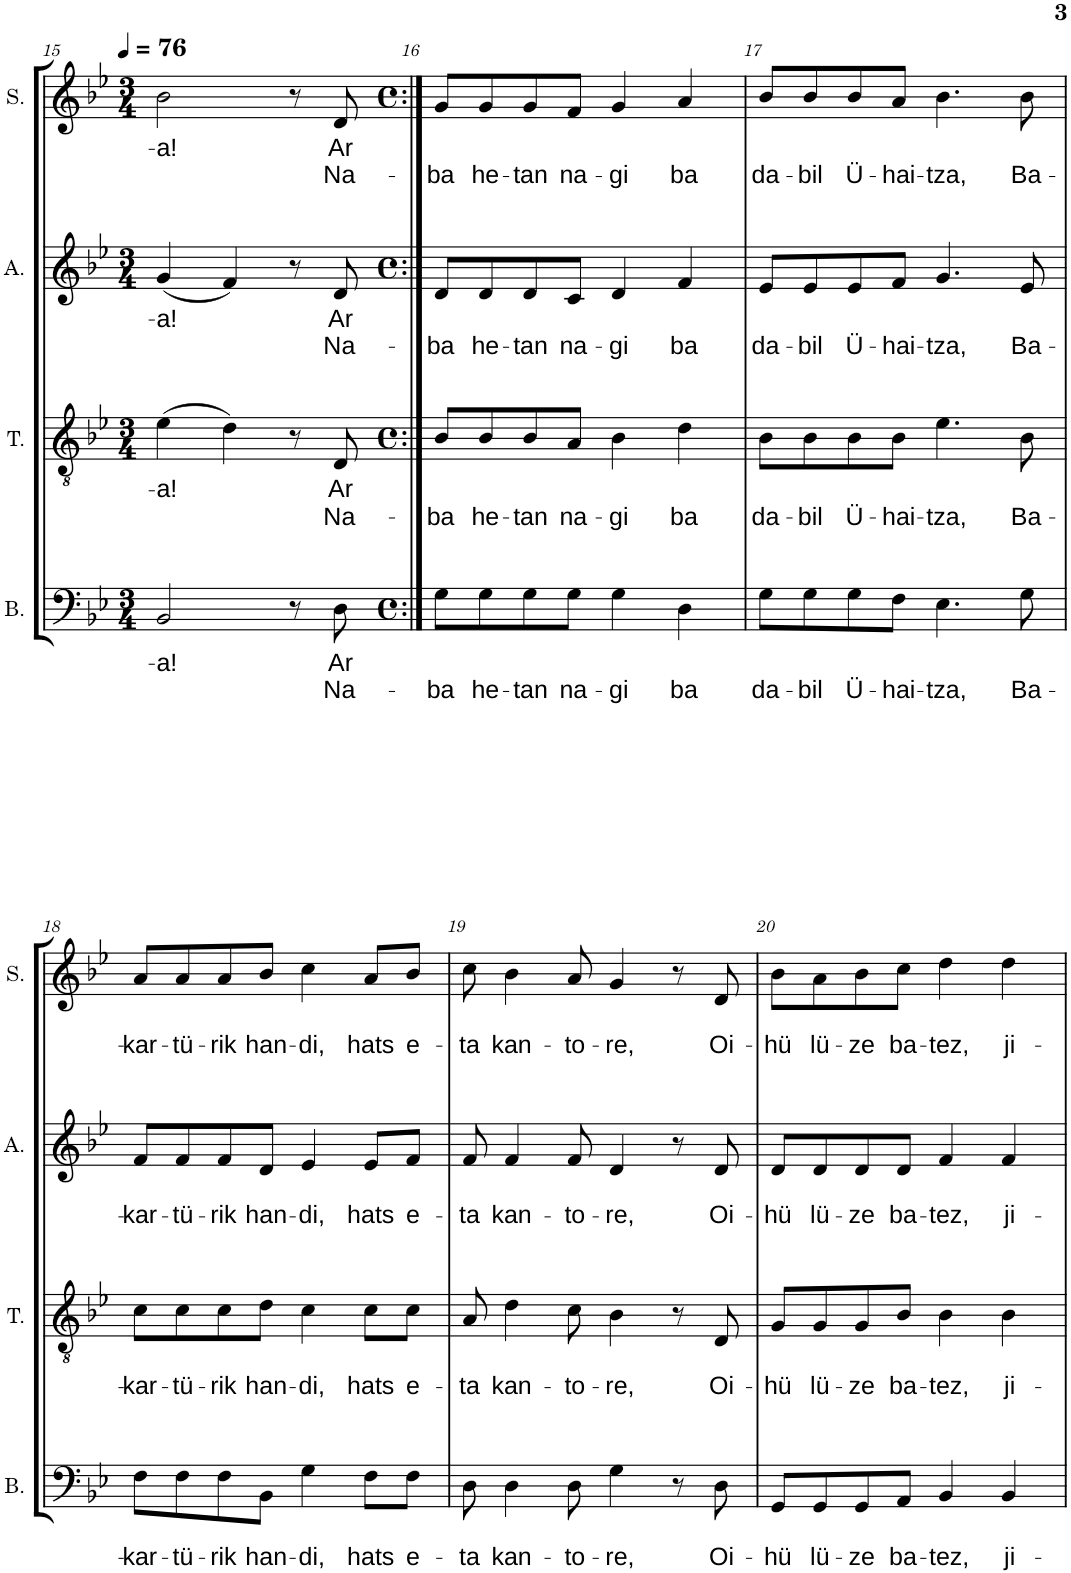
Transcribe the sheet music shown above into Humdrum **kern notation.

**kern	**text	**text	**kern	**text	**text	**kern	**text	**text	**kern	**text	**text
*part4	*part4	*part4	*part3	*part3	*part3	*part2	*part2	*part2	*part1	*part1	*part1
*staff4	*staff4	*staff4	*staff3	*staff3	*staff3	*staff2	*staff2	*staff2	*staff1	*staff1	*staff1
*I"Basse	*	*	*I"Ténor	*	*	*I"Alto	*	*	*I"Soprano	*	*
*I'B.	*	*	*I'T.	*	*	*I'A.	*	*	*I'S.	*	*
!!LO:PB:g=z
*clefF4	*	*	*clefGv2	*	*	*clefG2	*	*	*clefG2	*	*
*k[b-e-]	*	*	*k[b-e-]	*	*	*k[b-e-]	*	*	*k[b-e-]	*	*
*M3/4	*	*	*M3/4	*	*	*M3/4	*	*	*M3/4	*	*
*MM76	*	*	*MM76	*	*	*MM76	*	*	*MM76	*	*
=15	=15	=15	=15	=15	=15	=15	=15	=15	=15	=15	=15
!	!LO:LY:b	!	!	!LO:LY:b	!	!	!LO:LY:b	!	!	!LO:LY:b	!
2BB-/	-a!	.	(4e-\	-a!	.	(4g/	-a!	.	2b-\	-a!	.
.	.	.	4d\)	.	.	4f/)	.	.	.	.	.
8r	.	.	8r	.	.	8r	.	.	8r	.	.
!	!LO:LY:b	!LO:LY:b	!	!LO:LY:b	!LO:LY:b	!	!LO:LY:b	!LO:LY:b	!	!LO:LY:b	!LO:LY:b
8D\	Ar	Na-	8D/	Ar	Na-	8d/	Ar	Na-	8d/	Ar	Na-
=16:|!	=16:|!	=16:|!	=16:|!	=16:|!	=16:|!	=16:|!	=16:|!	=16:|!	=16:|!	=16:|!	=16:|!
!	!	!LO:LY:b	!	!	!LO:LY:b	!	!	!LO:LY:b	!	!	!LO:LY:b
8G\L	.	-ba	8B-/L	.	-ba	8d/L	.	-ba	8g/L	.	-ba
!	!	!LO:LY:b	!	!	!LO:LY:b	!	!	!LO:LY:b	!	!	!LO:LY:b
8G\	.	he-	8B-/	.	he-	8d/	.	he-	8g/	.	he-
!	!	!LO:LY:b	!	!	!LO:LY:b	!	!	!LO:LY:b	!	!	!LO:LY:b
8G\	.	-tan	8B-/	.	-tan	8d/	.	-tan	8g/	.	-tan
!	!	!LO:LY:b	!	!	!LO:LY:b	!	!	!LO:LY:b	!	!	!LO:LY:b
8G\J	.	na-	8A/J	.	na-	8c/J	.	na-	8f/J	.	na-
!	!	!LO:LY:b	!	!	!LO:LY:b	!	!	!LO:LY:b	!	!	!LO:LY:b
4G\	.	-gi	4B-\	.	-gi	4d/	.	-gi	4g/	.	-gi
!	!	!LO:LY:b	!	!	!LO:LY:b	!	!	!LO:LY:b	!	!	!LO:LY:b
4D\	.	ba	4d\	.	ba	4f/	.	ba	4a/	.	ba
=17	=17	=17	=17	=17	=17	=17	=17	=17	=17	=17	=17
!	!	!LO:LY:b	!	!	!LO:LY:b	!	!	!LO:LY:b	!	!	!LO:LY:b
8G\L	.	da-	8B-\L	.	da-	8e-/L	.	da-	8b-/L	.	da-
!	!	!LO:LY:b	!	!	!LO:LY:b	!	!	!LO:LY:b	!	!	!LO:LY:b
8G\	.	-bil	8B-\	.	-bil	8e-/	.	-bil	8b-/	.	-bil
!	!	!LO:LY:b	!	!	!LO:LY:b	!	!	!LO:LY:b	!	!	!LO:LY:b
8G\	.	Ü-	8B-\	.	Ü-	8e-/	.	Ü-	8b-/	.	Ü-
!	!	!LO:LY:b	!	!	!LO:LY:b	!	!	!LO:LY:b	!	!	!LO:LY:b
8F\J	.	-hai-	8B-\J	.	-hai-	8f/J	.	-hai-	8a/J	.	-hai-
!	!	!LO:LY:b	!	!	!LO:LY:b	!	!	!LO:LY:b	!	!	!LO:LY:b
[4E-\	.	-tza,	[4e-\	.	-tza,	[4g/	.	-tza,	[4b-\	.	-tza,
8ryy	.	.	8ryy	.	.	8ryy	.	.	8ryy	.	.
!	!	!LO:LY:b	!	!	!LO:LY:b	!	!	!LO:LY:b	!	!	!LO:LY:b
8G\	.	Ba-	8B-\	.	Ba-	8e-/	.	Ba-	8b-\	.	Ba-
!!LO:LB:g=z
=18	=18	=18	=18	=18	=18	=18	=18	=18	=18	=18	=18
!	!	!LO:LY:b	!	!	!LO:LY:b	!	!	!LO:LY:b	!	!	!LO:LY:b
8F\L	.	-kar-	8c\L	.	-kar-	8f/L	.	-kar-	8a/L	.	-kar-
8E-\]	.	.	8e-\]	.	.	8g/]	.	.	8b-\]	.	.
!	!	!LO:LY:b	!	!	!LO:LY:b	!	!	!LO:LY:b	!	!	!LO:LY:b
8F\	.	-tü-	8c\	.	-tü-	8f/	.	-tü-	8a/	.	-tü-
!	!	!LO:LY:b	!	!	!LO:LY:b	!	!	!LO:LY:b	!	!	!LO:LY:b
8F\	.	-rik	8c\	.	-rik	8f/	.	-rik	8a/	.	-rik
!	!	!LO:LY:b	!	!	!LO:LY:b	!	!	!LO:LY:b	!	!	!LO:LY:b
8BB-\J	.	han-	8d\J	.	han-	8d/J	.	han-	8b-/J	.	han-
!	!	!LO:LY:b	!	!	!LO:LY:b	!	!	!LO:LY:b	!	!	!LO:LY:b
4G\	.	-di,	4c\	.	-di,	4e-/	.	-di,	4cc\	.	-di,
!	!	!LO:LY:b	!	!	!LO:LY:b	!	!	!LO:LY:b	!	!	!LO:LY:b
8F\L	.	hats	8c\L	.	hats	8e-/L	.	hats	8a/L	.	hats
!	!	!LO:LY:b	!	!	!LO:LY:b	!	!	!LO:LY:b	!	!	!LO:LY:b
8F\J	.	e-	8c\J	.	e-	8f/J	.	e-	8b-/J	.	e-
=19	=19	=19	=19	=19	=19	=19	=19	=19	=19	=19	=19
!	!	!LO:LY:b	!	!	!LO:LY:b	!	!	!LO:LY:b	!	!	!LO:LY:b
8D\	.	-ta	8A/	.	-ta	8f/	.	-ta	8cc\	.	-ta
!	!	!LO:LY:b	!	!	!LO:LY:b	!	!	!LO:LY:b	!	!	!LO:LY:b
4D\	.	kan-	4d\	.	kan-	4f/	.	kan-	4b-\	.	kan-
!	!	!LO:LY:b	!	!	!LO:LY:b	!	!	!LO:LY:b	!	!	!LO:LY:b
8D\	.	-to-	8c\	.	-to-	8f/	.	-to-	8a/	.	-to-
!	!	!LO:LY:b	!	!	!LO:LY:b	!	!	!LO:LY:b	!	!	!LO:LY:b
4G\	.	-re,	4B-\	.	-re,	4d/	.	-re,	4g/	.	-re,
8r	.	.	8r	.	.	8r	.	.	8r	.	.
!	!	!LO:LY:b	!	!	!LO:LY:b	!	!	!LO:LY:b	!	!	!LO:LY:b
8D\	.	Oi-	8D/	.	Oi-	8d/	.	Oi-	8d/	.	Oi-
=20	=20	=20	=20	=20	=20	=20	=20	=20	=20	=20	=20
!	!	!LO:LY:b	!	!	!LO:LY:b	!	!	!LO:LY:b	!	!	!LO:LY:b
8GG/L	.	-hü	8G/L	.	-hü	8d/L	.	-hü	8b-\L	.	-hü
!	!	!LO:LY:b	!	!	!LO:LY:b	!	!	!LO:LY:b	!	!	!LO:LY:b
8GG/	.	lü-	8G/	.	lü-	8d/	.	lü-	8a\	.	lü-
!	!	!LO:LY:b	!	!	!LO:LY:b	!	!	!LO:LY:b	!	!	!LO:LY:b
8GG/	.	-ze	8G/	.	-ze	8d/	.	-ze	8b-\	.	-ze
!	!	!LO:LY:b	!	!	!LO:LY:b	!	!	!LO:LY:b	!	!	!LO:LY:b
8AA/J	.	ba-	8B-/J	.	ba-	8d/J	.	ba-	8cc\J	.	ba-
!	!	!LO:LY:b	!	!	!LO:LY:b	!	!	!LO:LY:b	!	!	!LO:LY:b
4BB-/	.	-tez,	4B-\	.	-tez,	4f/	.	-tez,	4dd\	.	-tez,
!	!	!LO:LY:b	!	!	!LO:LY:b	!	!	!LO:LY:b	!	!	!LO:LY:b
4BB-/	.	ji-	4B-\	.	ji-	4f/	.	ji-	4dd\	.	ji-
=	=	=	=	=	=	=	=	=	=	=	=
*-	*-	*-	*-	*-	*-	*-	*-	*-	*-	*-	*-
